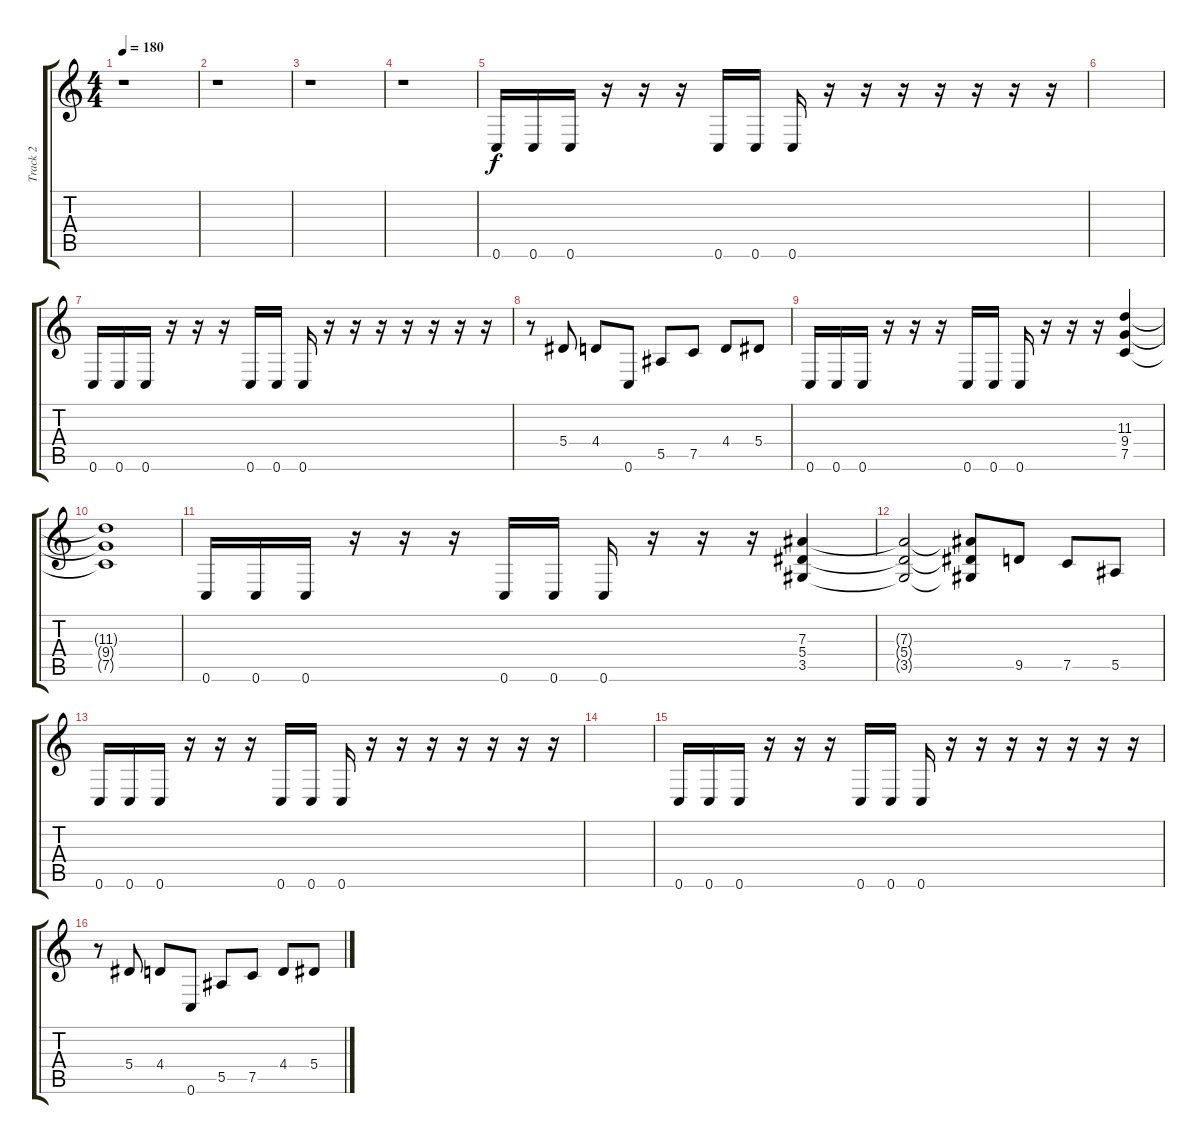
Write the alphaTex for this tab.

\track ("Track 2" "Track 2") {instrument distortionguitar}
\staff {score tabs}
\tuning (C4 G3 Eb3 Bb2 F2 C2) {hide}
\ts (4 4)
\tempo 180
\clef g2
\ks c
r.1{dy f} |
r.1 |
r.1 |
r.1 |
0.6.16 0.6.16 0.6.16 r.16 r.16 r.16 0.6.16 0.6.16 0.6.16 r.16 r.16 r.16 r.16 r.16 r.16 r.16 |
|
0.6.16 0.6.16 0.6.16 r.16 r.16 r.16 0.6.16 0.6.16 0.6.16 r.16 r.16 r.16 r.16 r.16 r.16 r.16 |
r.8 5.4.8 4.4.8 0.6.8 5.5.8 7.5.8 4.4.8 5.4.8 |
0.6.16 0.6.16 0.6.16 r.16 r.16 r.16 0.6.16 0.6.16 0.6.16 r.16 r.16 r.16 (11.3 9.4 7.5).4 |
(11.3{t} 9.4{t} 7.5{t}).1 |
0.6.16 0.6.16 0.6.16 r.16 r.16 r.16 0.6.16 0.6.16 0.6.16 r.16 r.16 r.16 (7.3 5.4 3.5).4 |
(7.3{t} 5.4{t} 3.5{t}).2 (7.3{t} 5.4{t} 3.5{t}).8 9.5.8 7.5.8 5.5.8 |
0.6.16 0.6.16 0.6.16 r.16 r.16 r.16 0.6.16 0.6.16 0.6.16 r.16 r.16 r.16 r.16 r.16 r.16 r.16 |
|
0.6.16 0.6.16 0.6.16 r.16 r.16 r.16 0.6.16 0.6.16 0.6.16 r.16 r.16 r.16 r.16 r.16 r.16 r.16 |
r.8 5.4.8 4.4.8 0.6.8 5.5.8 7.5.8 4.4.8 5.4.8
